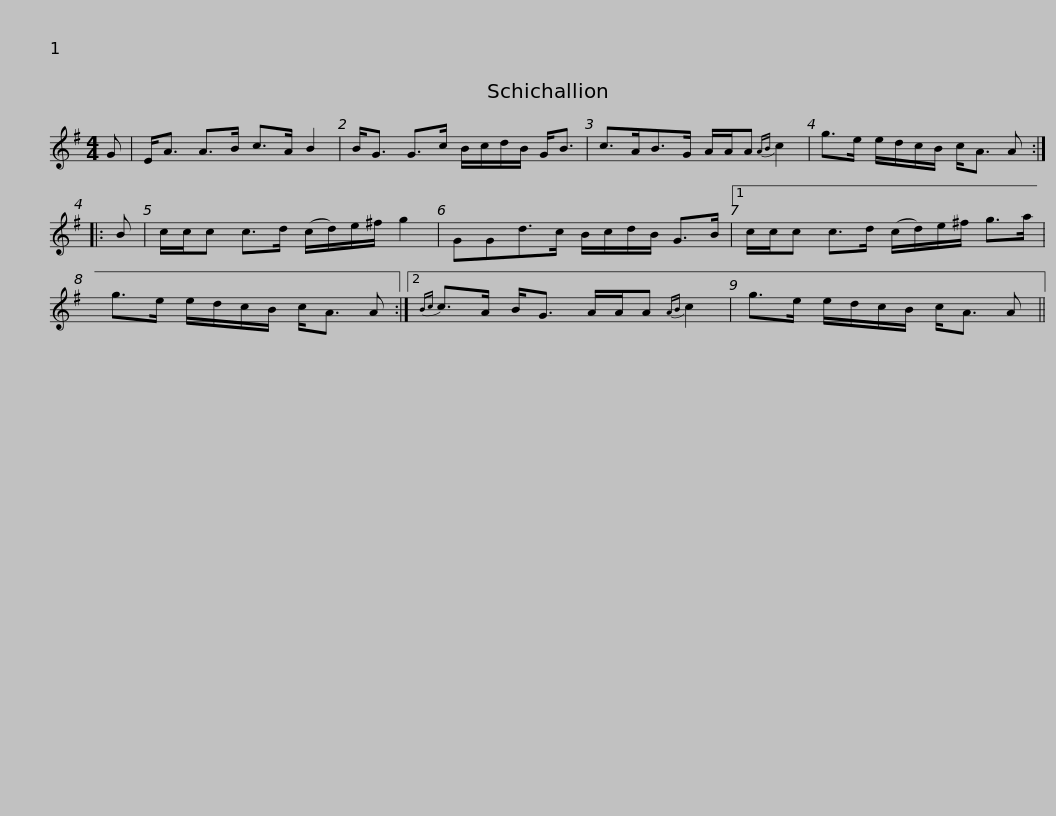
X:1
L:1/8
M:4/4
I:linebreak $
K:G
V:1 treble
V:1
 G | E<A A>B c>A B2 | B<G G>c B/c/d/B/ G<B | c>AB>G A/A/A{AB} c2 | g>e e/d/c/B/ c<A A :: %5
 B |$ c/c/c c>d (c/d/)e/^f/ g2 | GGd>c B/c/d/B/ G>B |1 c/c/c c>d (c/d/)e/^f/ g>a | g>e e/d/c/B/ c<A A :|2$ %10
{Bc} c>A B<G A/A/A{AB} c2 | g>e e/d/c/B/ c<A A || %12
